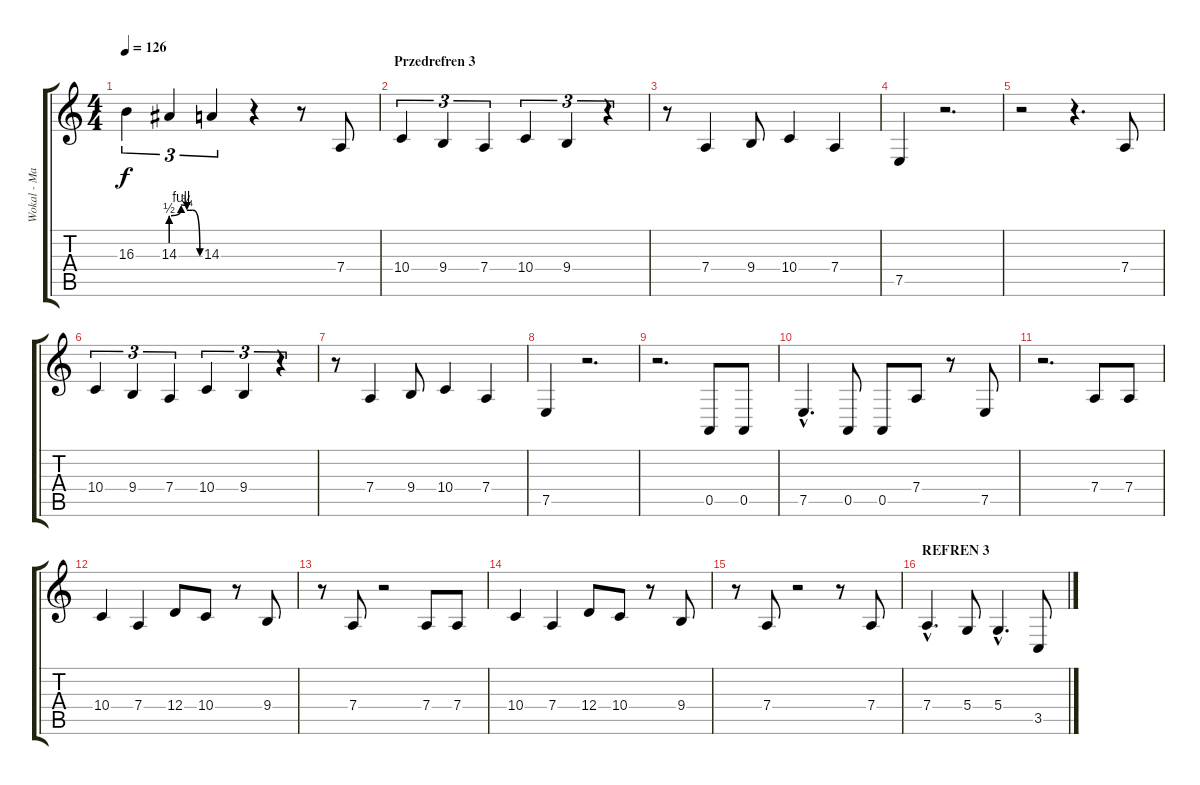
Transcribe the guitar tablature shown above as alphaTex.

\track ("Wokal - Maleo" "Wokal - Ma") {instrument oboe}
\staff {score tabs}
\tuning (E4 B3 G3 D3 A2 D2) {hide}
\ts (4 4)
\tempo 126
\clef g2
\ks c
16.3.4{tu (3 2) dy f} 14.3{be (custom 0 2 21 4 33 3 45 3 60 0)}.4{tu (3 2)} 14.3.4{tu (3 2)} r.4 r.8 7.4.8 |
\section ("" "Przedrefren 3")
10.4.4{tu (3 2)} 9.4.4{tu (3 2)} 7.4.4{tu (3 2)} 10.4.4{tu (3 2)} 9.4.4{tu (3 2)} r.4{tu (3 2)} |
r.8 7.4.4 9.4.8 10.4.4 7.4.4 |
7.5.4 r.2{d} |
r.2 r.4{d} 7.4.8 |
10.4.4{tu (3 2)} 9.4.4{tu (3 2)} 7.4.4{tu (3 2)} 10.4.4{tu (3 2)} 9.4.4{tu (3 2)} r.4{tu (3 2)} |
r.8 7.4.4 9.4.8 10.4.4 7.4.4 |
7.5.4 r.2{d} |
r.2{d} 0.5.8 0.5.8 |
7.5{hac}.4{d} 0.5.8 0.5.8 7.4.8 r.8 7.5.8 |
r.2{d} 7.4.8 7.4.8 |
10.4.4 7.4.4 12.4.8 10.4.8 r.8 9.4.8 |
r.8 7.4.8 r.2 7.4.8 7.4.8 |
10.4.4 7.4.4 12.4.8 10.4.8 r.8 9.4.8 |
r.8 7.4.8 r.2 r.8 7.4.8 |
\section ("" "REFREN 3")
7.4{hac}.4{d} 5.4.8 5.4{hac}.4{d} 3.5.8
